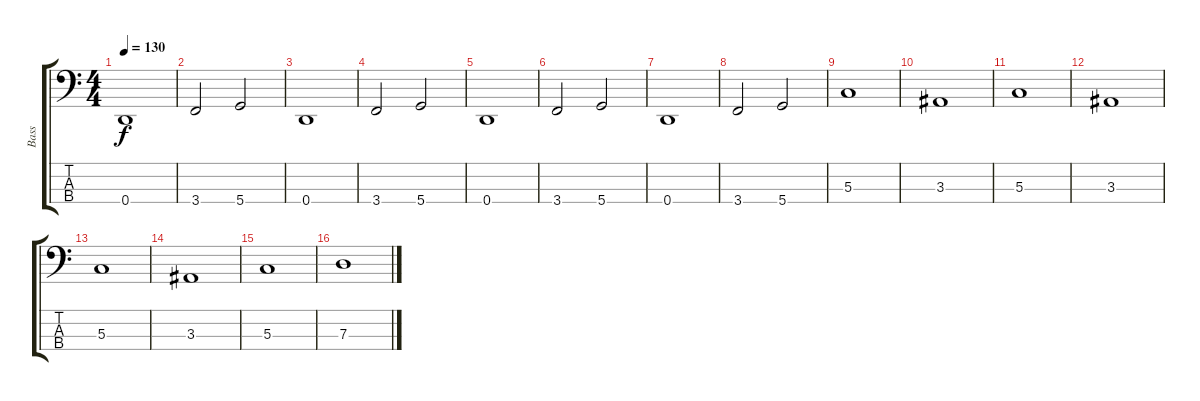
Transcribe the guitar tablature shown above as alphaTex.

\track ("Bass" "Bass") {instrument electricbassfinger}
\staff {score tabs}
\tuning (F2 C2 G1 D1) {hide}
\ts (4 4)
\tempo 130
\clef f4
\ks c
0.4.1{dy f instrument electricbassfinger} |
3.4.2 5.4.2 |
0.4.1 |
3.4.2 5.4.2 |
0.4.1 |
3.4.2 5.4.2 |
0.4.1 |
3.4.2 5.4.2 |
5.3.1 |
3.3.1 |
5.3.1 |
3.3.1 |
5.3.1 |
3.3.1 |
5.3.1 |
7.3.1
